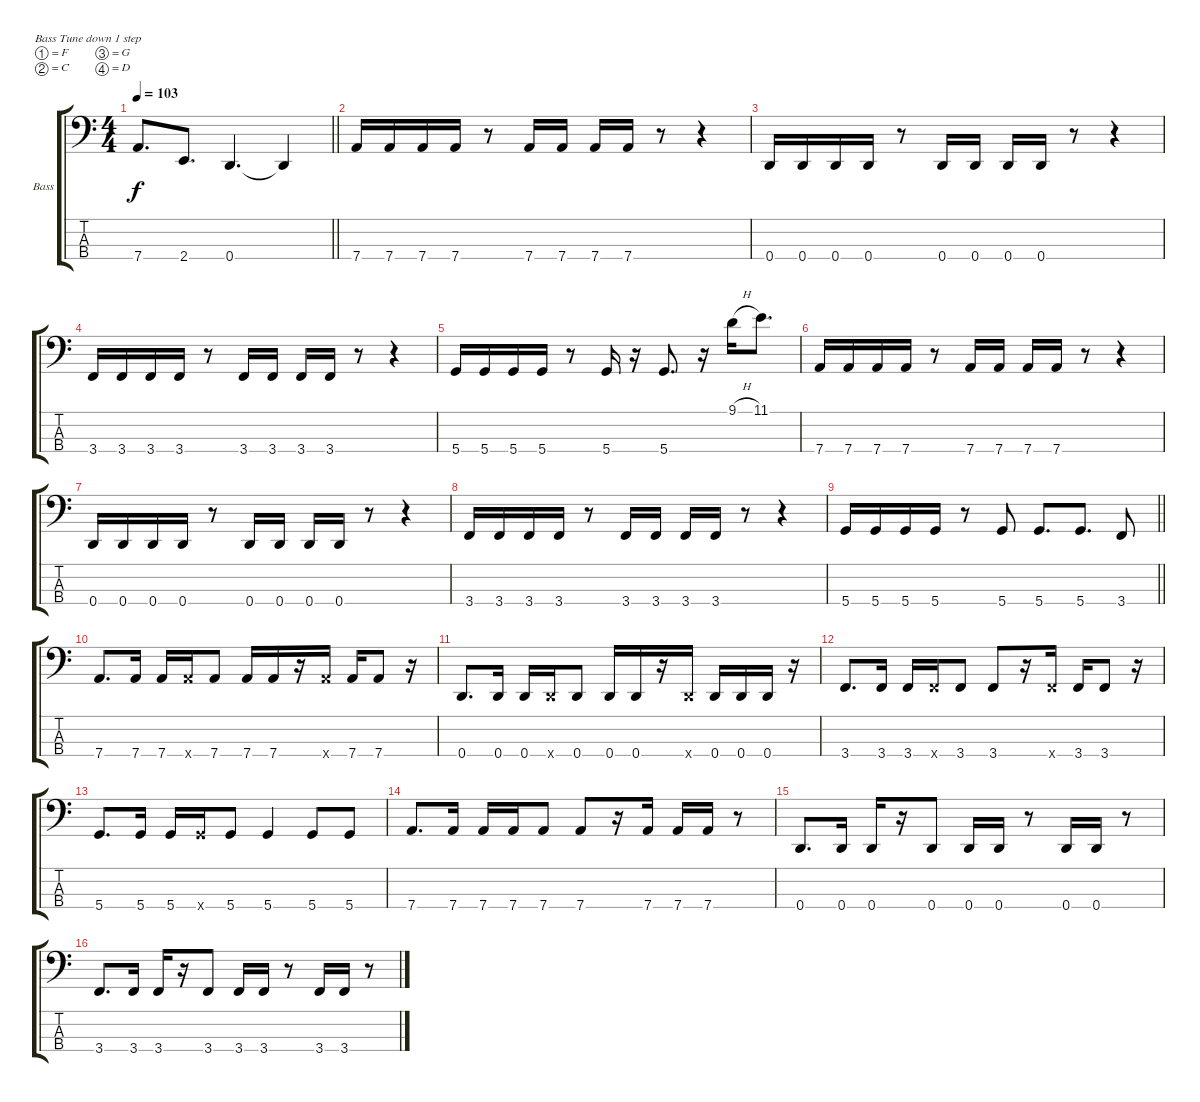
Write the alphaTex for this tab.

\bracketExtendMode groupsimilarinstruments
\firstSystemTrackNameOrientation horizontal
\otherSystemsTrackNameOrientation horizontal
\track ("Bass" "Bass") {instrument electricbassfinger}
\staff {score tabs}
\tuning (F2 C2 G1 D1)
\ts (4 4)
\tempo 103
\clef f4
\barLineRight lightlight
\ks c
7.4.8{d dy f} 2.4.8{d} 0.4.4{d} 0.4{t}.4 |
7.4.16 7.4.16 7.4.16 7.4.16 r.8 7.4.16 7.4.16 7.4.16 7.4.16 r.8 r.4 |
0.4.16 0.4.16 0.4.16 0.4.16 r.8 0.4.16 0.4.16 0.4.16 0.4.16 r.8 r.4 |
3.4.16 3.4.16 3.4.16 3.4.16 r.8 3.4.16 3.4.16 3.4.16 3.4.16 r.8 r.4 |
5.4.16 5.4.16 5.4.16 5.4.16 r.8 5.4.16 r.16 5.4.8{d} r.16 9.1{h}.16 11.1.8{d} |
7.4.16 7.4.16 7.4.16 7.4.16 r.8 7.4.16 7.4.16 7.4.16 7.4.16 r.8 r.4 |
0.4.16 0.4.16 0.4.16 0.4.16 r.8 0.4.16 0.4.16 0.4.16 0.4.16 r.8 r.4 |
3.4.16 3.4.16 3.4.16 3.4.16 r.8 3.4.16 3.4.16 3.4.16 3.4.16 r.8 r.4 |
\barLineRight lightlight
5.4.16 5.4.16 5.4.16 5.4.16 r.8 5.4.8 5.4.8{d} 5.4.8{d} 3.4.8 |
7.4.8{d} 7.4.16 7.4.16 7.4{x}.16 7.4.8 7.4.16 7.4.16 r.16 7.4{x}.16 7.4.16 7.4.8 r.16 |
0.4.8{d} 0.4.16 0.4.16 0.4{x}.16 0.4.8 0.4.16 0.4.16 r.16 0.4{x}.16 0.4.16 0.4.16 0.4.16 r.16 |
3.4.8{d} 3.4.16 3.4.16 3.4{x}.16 3.4.8 3.4.8 r.16 3.4{x}.16 3.4.16 3.4.8 r.16 |
5.4.8{d} 5.4.16 5.4.16 5.4{x}.16 5.4.8 5.4.4 5.4.8 5.4.8 |
7.4.8{d} 7.4.16 7.4.16 7.4.16 7.4.8 7.4.8 r.16 7.4.16 7.4.16 7.4.16 r.8 |
0.4.8{d} 0.4.16 0.4.16 r.16 0.4.8 0.4.16 0.4.16 r.8 0.4.16 0.4.16 r.8 |
3.4.8{d} 3.4.16 3.4.16 r.16 3.4.8 3.4.16 3.4.16 r.8 3.4.16 3.4.16 r.8
